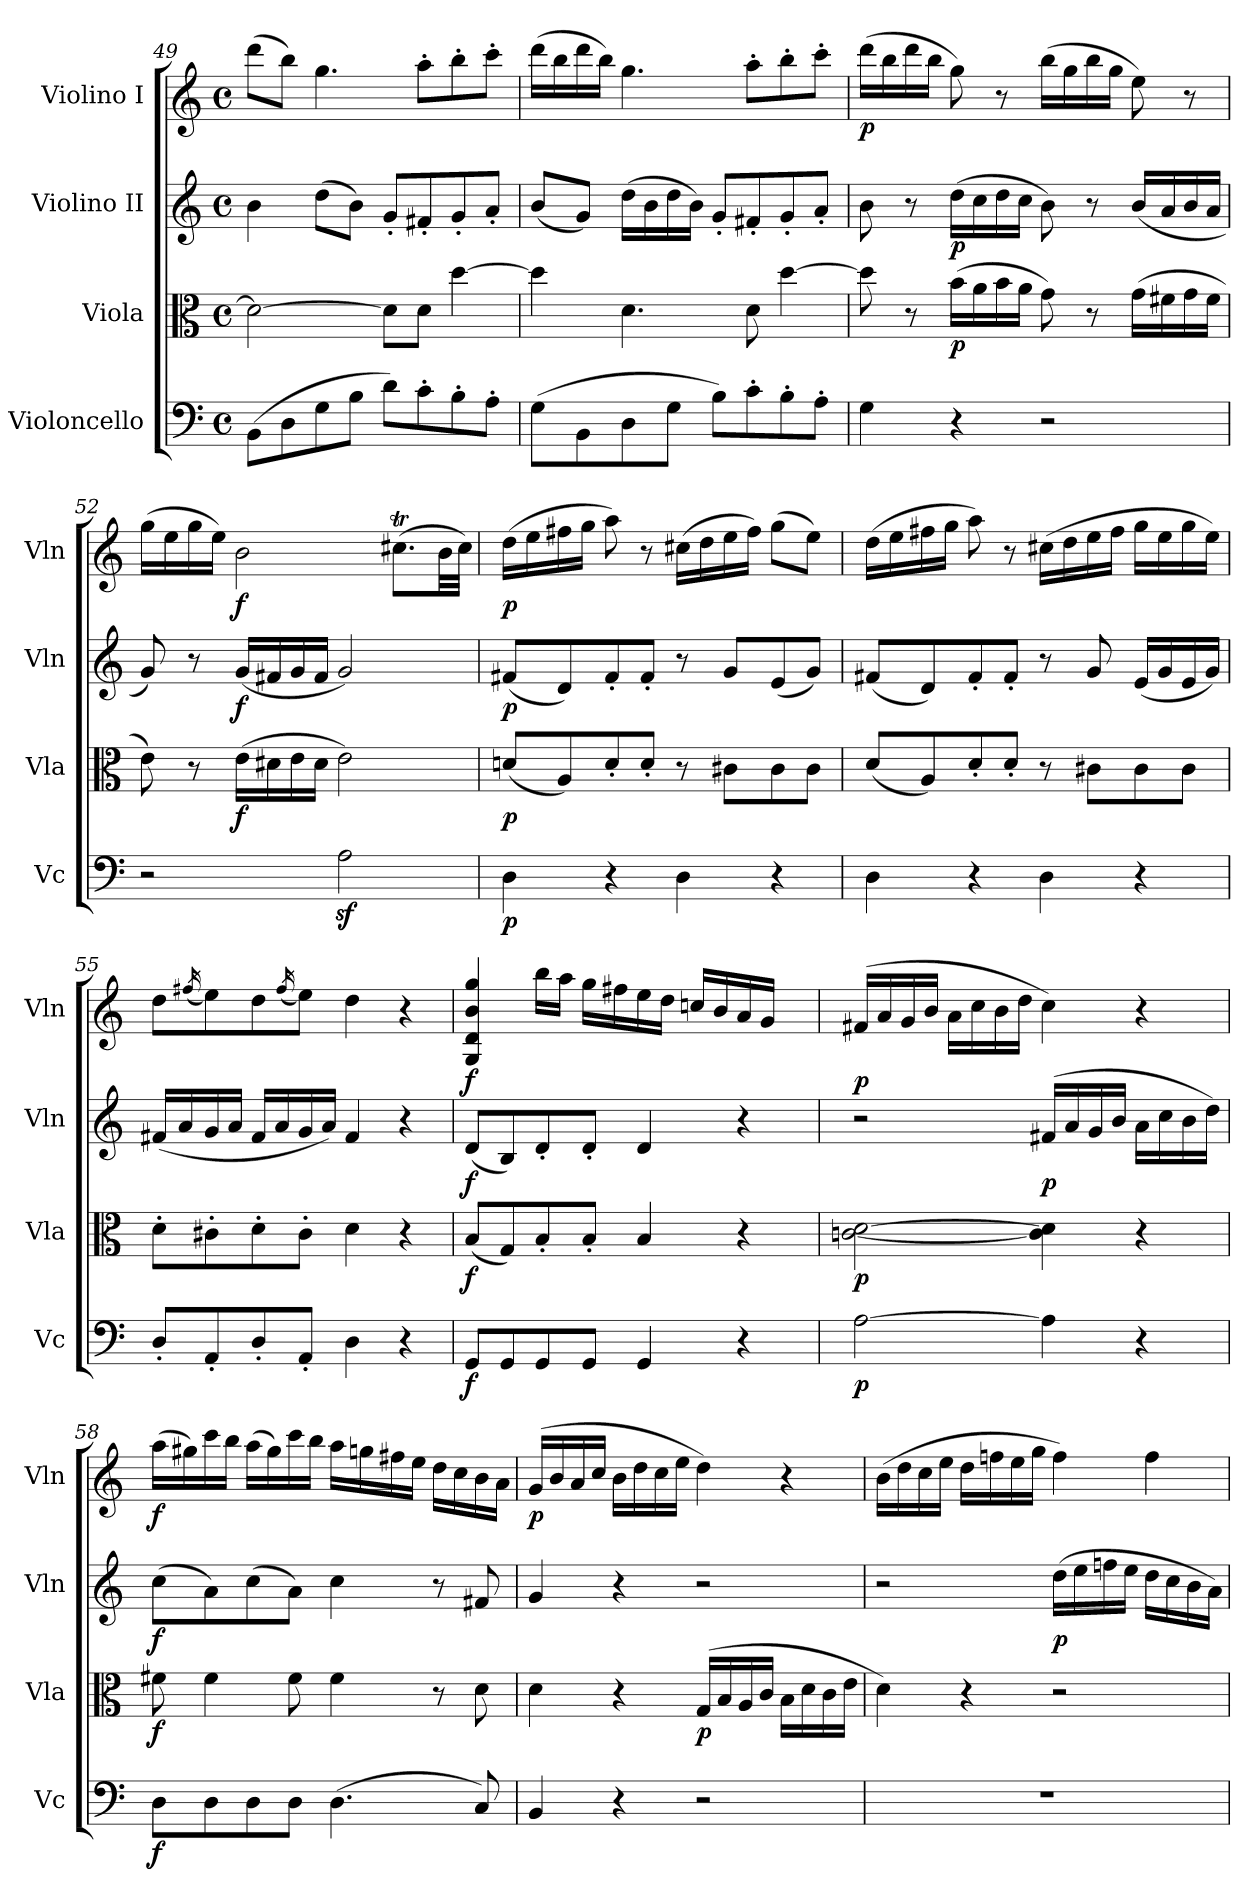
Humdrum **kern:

**kern	**dynam	**kern	**dynam	**kern	**dynam	**kern	**dynam
*part4	*part4	*part3	*part3	*part2	*part2	*part1	*part1
*staff4	*staff4	*staff3	*staff3	*staff2	*staff2	*staff1	*staff1
*I"Violoncello	*	*I"Viola	*	*I"Violino II	*	*I"Violino I	*
*I'Vc	*	*I'Vla	*	*I'Vln	*	*I'Vln	*
*clefF4	*	*clefC3	*	*clefG2	*	*clefG2	*
*k[]	*	*k[]	*	*k[]	*	*k[]	*
*C:	*	*C:	*	*C:	*	*C:	*
*M4/4	*	*M4/4	*	*M4/4	*	*M4/4	*
*met(c)	*	*met(c)	*	*met(c)	*	*met(c)	*
=49	=49	=49	=49	=49	=49	=49	=49
(8BBL	.	2d_	.	4b	.	(8dddL	.
8D	.	.	.	.	.	8bbJ)	.
8G	.	.	.	(8ddL	.	4.gg	.
8BJ	.	.	.	8bJ)	.	.	.
8dL)	.	8dL]	.	8g'L	.	.	.
8c'	.	8dJ	.	8f#X'	.	8aa'L	.
8B'	.	[4dd	.	8g'	.	8bb'	.
8A'J	.	.	.	8a'J	.	8ccc'J	.
=50	=50	=50	=50	=50	=50	=50	=50
(8GL	.	4dd]	.	(8bL	.	(16dddLL	.
.	.	.	.	.	.	16bb	.
8BB	.	.	.	8gJ)	.	16ddd	.
.	.	.	.	.	.	16bbJJ)	.
8D	.	4.d	.	(16ddLL	.	4.gg	.
.	.	.	.	16b	.	.	.
8GJ	.	.	.	16dd	.	.	.
.	.	.	.	16bJJ)	.	.	.
8BL)	.	.	.	8g'L	.	.	.
8c'	.	8d	.	8f#X'	.	8aa'L	.
8B'	.	[4dd	.	8g'	.	8bb'	.
8A'J	.	.	.	8a'J	.	8ccc'J	.
!!LO:LB:g=z
=51	=51	=51	=51	=51	=51	=51	=51
4G	.	8dd]	.	8b	.	(16dddLL	p
.	.	.	.	.	.	16bb	.
.	.	8r	.	8r	.	16ddd	.
.	.	.	.	.	.	16bbJJ	.
4r	.	(16bLL	p	(16ddLL	p	8gg)	.
.	.	16a	.	16cc	.	.	.
.	.	16b	.	16dd	.	8r	.
.	.	16aJJ	.	16ccJJ	.	.	.
2r	.	8g)	.	8b)	.	(16bbLL	.
.	.	.	.	.	.	16gg	.
.	.	8r	.	8r	.	16bb	.
.	.	.	.	.	.	16ggJJ	.
.	.	(16gLL	.	(16bLL	.	8ee)	.
.	.	16f#X	.	16a	.	.	.
.	.	16g	.	16b	.	8r	.
.	.	16f#JJ	.	16aJJ	.	.	.
=52	=52	=52	=52	=52	=52	=52	=52
2r	.	8e)	.	8g)	.	(16ggLL	.
.	.	.	.	.	.	16ee	.
.	.	8r	.	8r	.	16gg	.
.	.	.	.	.	.	16eeJJ)	.
.	.	(16eLL	f	(16gLL	f	2b	f
.	.	16d#X	.	16f#X	.	.	.
.	.	16e	.	16g	.	.	.
.	.	16d#JJ	.	16f#JJ	.	.	.
2Az	.	2e)	.	2g)	.	.	.
.	.	.	.	.	.	(8.cc#XtL	.
.	.	.	.	.	.	32bLL	.
.	.	.	.	.	.	32cc#JJJ)	.
=53	=53	=53	=53	=53	=53	=53	=53
4D	p	(8dn/L	p	(8f#XL	p	(16ddLL	p
.	.	.	.	.	.	16ee	.
.	.	8A/)	.	8d)	.	16ff#X	.
.	.	.	.	.	.	16ggJJ	.
4r	.	8d'/	.	8f#'	.	8aa)	.
.	.	8d'/J	.	8f#'J	.	8r	.
4D	.	8r	.	8r	.	(16cc#XLL	.
.	.	.	.	.	.	16dd	.
.	.	8c#XL	.	8gL	.	16ee	.
.	.	.	.	.	.	16ff#JJ)	.
4r	.	8c#	.	(8e	.	(8ggL	.
.	.	8c#J	.	8gJ)	.	8eeJ)	.
!!LO:LB:g=z
=54	=54	=54	=54	=54	=54	=54	=54
4D	.	(8d/L	.	(8f#XL	.	(16ddLL	.
.	.	.	.	.	.	16ee	.
.	.	8A/)	.	8d)	.	16ff#X	.
.	.	.	.	.	.	16ggJJ	.
4r	.	8d'/	.	8f#'	.	8aa)	.
.	.	8d'/J	.	8f#'J	.	8r	.
4D	.	8r	.	8r	.	(16cc#XLL	.
.	.	.	.	.	.	16dd	.
.	.	8c#XL	.	8g	.	16ee	.
.	.	.	.	.	.	16ff#JJ	.
4r	.	8c#	.	(16eLL	.	16ggLL	.
.	.	.	.	16g	.	16ee	.
.	.	8c#J	.	16e	.	16gg	.
.	.	.	.	16gJJ)	.	16eeJJ)	.
=55	=55	=55	=55	=55	=55	=55	=55
8D'L	.	8d'L	.	(16f#XLL	.	8ddL	.
.	.	.	.	16a	.	.	.
.	.	.	.	.	.	(<16qff#X/	.
8AA'	.	8c#X'	.	16g	.	8ee)	.
.	.	.	.	16aJJ	.	.	.
8D'	.	8d'	.	16f#LL	.	8dd	.
.	.	.	.	16a	.	.	.
.	.	.	.	.	.	(<16qff#/	.
8AA'J	.	8c#'J	.	16g	.	8eeJ)	.
.	.	.	.	16aJJ)	.	.	.
4D	.	4d	.	4f#	.	4dd	.
4r	.	4r	.	4r	.	4r	.
=56	=56	=56	=56	=56	=56	=56	=56
8GGL	f	(8BL	f	(8dL	f	4gg 4b 4d 4G	f
8GG	.	8G)	.	8B)	.	.	.
8GG	.	8B'	.	8d'	.	16bbLL	.
.	.	.	.	.	.	16aaJJ	.
8GGJ	.	8B'J	.	8d'J	.	16ggLL	.
.	.	.	.	.	.	16ff#X	.
4GG	.	4B	.	4d	.	16ee	.
.	.	.	.	.	.	16ddJJ	.
.	.	.	.	.	.	16ccnLL	.
.	.	.	.	.	.	16b	.
4r	.	4r	.	4r	.	16a	.
.	.	.	.	.	.	16gJJ	.
.	.	.	.	.	.	8ryy	.
=57	=57	=57	=57	=57	=57	=57	=57
[2A	p	[2d [2cn	p	2r	.	(16f#XLL	p
.	.	.	.	.	.	16a	.
.	.	.	.	.	.	16g	.
.	.	.	.	.	.	16bJJ	.
.	.	.	.	.	.	16aLL	.
.	.	.	.	.	.	16cc	.
.	.	.	.	.	.	16b	.
.	.	.	.	.	.	16ddJJ	.
4A]	.	4d] 4c]	.	(16f#XLL	p	4cc)	.
.	.	.	.	16a	.	.	.
.	.	.	.	16g	.	.	.
.	.	.	.	16bJJ	.	.	.
4r	.	4r	.	16aLL	.	4r	.
.	.	.	.	16cc	.	.	.
.	.	.	.	16b	.	.	.
.	.	.	.	16ddJJ)	.	.	.
!!LO:LB:g=z
=58	=58	=58	=58	=58	=58	=58	=58
8DL	f	8f#X	f	(8ccL	f	(16aaLL	f
.	.	.	.	.	.	16gg#X)	.
8D	.	4f#	.	8a)	.	16ccc	.
.	.	.	.	.	.	16bbJJ	.
8D	.	.	.	(8cc	.	(16aaLL	.
.	.	.	.	.	.	16gg#)	.
8DJ	.	8f#	.	8aJ)	.	16ccc	.
.	.	.	.	.	.	16bbJJ	.
(4.D	.	4f#	.	4cc	.	16aaLL	.
.	.	.	.	.	.	16ggn	.
.	.	.	.	.	.	16ff#X	.
.	.	.	.	.	.	16eeJJ	.
.	.	8r	.	8r	.	16ddLL	.
.	.	.	.	.	.	16cc	.
8C)	.	8d	.	8f#X	.	16b	.
.	.	.	.	.	.	16aJJ	.
=59	=59	=59	=59	=59	=59	=59	=59
4BB	.	4d	.	4g	.	(16gLL	p
.	.	.	.	.	.	16b	.
.	.	.	.	.	.	16a	.
.	.	.	.	.	.	16ccJJ	.
4r	.	4r	.	4r	.	16bLL	.
.	.	.	.	.	.	16dd	.
.	.	.	.	.	.	16cc	.
.	.	.	.	.	.	16eeJJ	.
2r	.	(16GLL	p	2r	.	4dd)	.
.	.	16B	.	.	.	.	.
.	.	16A	.	.	.	.	.
.	.	16cJJ	.	.	.	.	.
.	.	16BLL	.	.	.	4r	.
.	.	16d	.	.	.	.	.
.	.	16c	.	.	.	.	.
.	.	16eJJ	.	.	.	.	.
=60	=60	=60	=60	=60	=60	=60	=60
1r	.	4d)	.	2r	.	(16bLL	.
.	.	.	.	.	.	16dd	.
.	.	.	.	.	.	16cc	.
.	.	.	.	.	.	16eeJJ	.
.	.	4r	.	.	.	16ddLL	.
.	.	.	.	.	.	16ffn	.
.	.	.	.	.	.	16ee	.
.	.	.	.	.	.	16ggJJ	.
.	.	2r	.	(16ddLL	p	4ff)	.
.	.	.	.	16ee	.	.	.
.	.	.	.	16ffn	.	.	.
.	.	.	.	16eeJJ	.	.	.
.	.	.	.	16ddLL	.	4ff	.
.	.	.	.	16cc	.	.	.
.	.	.	.	16b	.	.	.
.	.	.	.	16aJJ)	.	.	.
=	=	=	=	=	=	=	=
*-	*-	*-	*-	*-	*-	*-	*-
